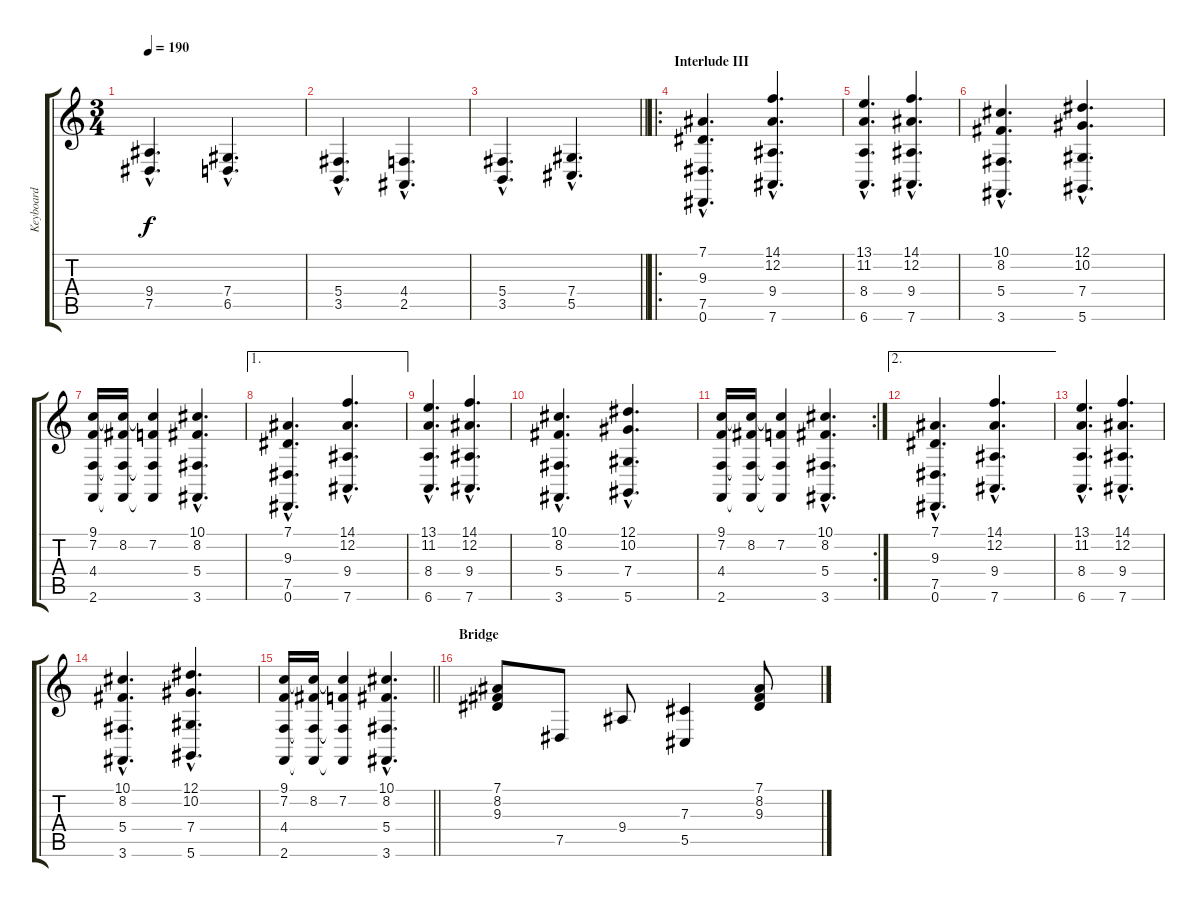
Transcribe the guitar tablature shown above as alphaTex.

\track ("Keyboard" "Keyboard") {instrument stringensemble1}
\staff {score tabs}
\tuning (Eb4 Bb3 Gb3 Db3 Ab2 Eb2) {hide}
\ts (3 4)
\tempo 190
\clef g2
\ks c
(9.4{hac} 7.5{hac}).4{d dy f} (7.4{hac} 6.5{hac}).4{d} |
(5.4{hac} 3.5{hac}).4{d} (4.4{hac} 2.5{hac}).4{d} |
\barLineRight lightlight
(5.4{hac} 3.5{hac}).4{d} (7.4{hac} 5.5{hac}).4{d} |
\ro
\section ("" "Interlude III")
(7.1{hac} 9.3{hac} 7.5{hac} 0.6{hac}).4{d} (14.1{hac} 12.2{hac} 9.4{hac} 7.6{hac}).4{d} |
(13.1{hac} 11.2{hac} 8.4{hac} 6.6{hac}).4{d} (14.1{hac} 12.2{hac} 9.4{hac} 7.6{hac}).4{d} |
(10.1{hac} 8.2{hac} 5.4{hac} 3.6{hac}).4{d} (12.1{hac} 10.2{hac} 7.4{hac} 5.6{hac}).4{d} |
(9.1 7.2 4.4 2.6).16 (9.1{t} 8.2 4.4{t} 2.6{t}).16 (9.1{t} 7.2 4.4{t} 2.6{t}).4 (10.1{hac} 8.2{hac} 5.4{hac} 3.6{hac}).4{d} |
\ae 1
(7.1{hac} 9.3{hac} 7.5{hac} 0.6{hac}).4{d} (14.1{hac} 12.2{hac} 9.4{hac} 7.6{hac}).4{d} |
(13.1{hac} 11.2{hac} 8.4{hac} 6.6{hac}).4{d} (14.1{hac} 12.2{hac} 9.4{hac} 7.6{hac}).4{d} |
(10.1{hac} 8.2{hac} 5.4{hac} 3.6{hac}).4{d} (12.1{hac} 10.2{hac} 7.4{hac} 5.6{hac}).4{d} |
\rc 2
(9.1 7.2 4.4 2.6).16 (9.1{t} 8.2 4.4{t} 2.6{t}).16 (9.1{t} 7.2 4.4{t} 2.6{t}).4 (10.1{hac} 8.2{hac} 5.4{hac} 3.6{hac}).4{d} |
\ae 2
(7.1{hac} 9.3{hac} 7.5{hac} 0.6{hac}).4{d} (14.1{hac} 12.2{hac} 9.4{hac} 7.6{hac}).4{d} |
(13.1{hac} 11.2{hac} 8.4{hac} 6.6{hac}).4{d} (14.1{hac} 12.2{hac} 9.4{hac} 7.6{hac}).4{d} |
(10.1{hac} 8.2{hac} 5.4{hac} 3.6{hac}).4{d} (12.1{hac} 10.2{hac} 7.4{hac} 5.6{hac}).4{d} |
\barLineRight lightlight
(9.1 7.2 4.4 2.6).16 (9.1{t} 8.2 4.4{t} 2.6{t}).16 (9.1{t} 7.2 4.4{t} 2.6{t}).4 (10.1{hac} 8.2{hac} 5.4{hac} 3.6{hac}).4{d} |
\section ("" "Bridge")
(7.1 8.2 9.3).8 7.5.8 9.4.8 (7.3 5.5).4 (7.1 8.2 9.3).8
